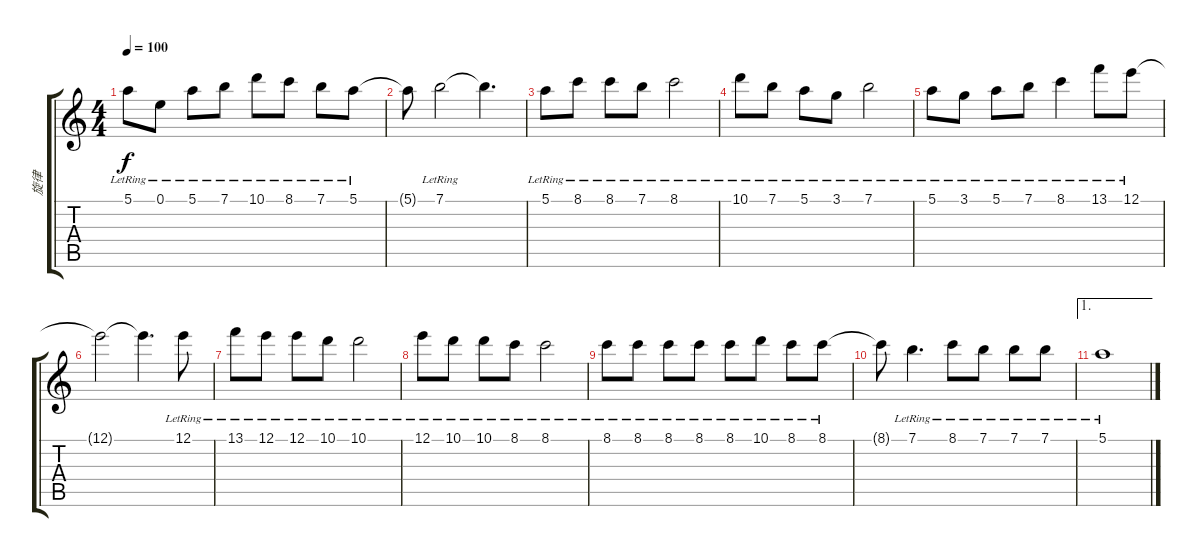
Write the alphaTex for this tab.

\track ("旋律" "旋律") {solo instrument electricguitarclean}
\staff {score tabs}
\tuning (E4 B3 G3 D3 A2 E2) {hide}
\ts (4 4)
\tempo 100
\clef g2
\ks c
5.1{lr}.8{dy f} 0.1{lr}.8 5.1{lr}.8 7.1{lr}.8 10.1{lr}.8 8.1{lr}.8 7.1{lr}.8 5.1{lr}.8 |
5.1{t}.8 7.1{lr}.2 7.1{t}.4{d} |
5.1{lr}.8 8.1{lr}.8 8.1{lr}.8 7.1{lr}.8 8.1{lr}.2{txt ""} |
10.1{lr}.8 7.1{lr}.8 5.1{lr}.8 3.1{lr}.8 7.1{lr}.2 |
5.1{lr}.8 3.1{lr}.8 5.1{lr}.8 7.1{lr}.8 8.1{lr}.4 13.1{lr}.8 12.1{lr}.8 |
12.1{t}.2 12.1{t}.4{d} 12.1{lr}.8 |
13.1{lr}.8 12.1{lr}.8 12.1{lr}.8 10.1{lr}.8 10.1{lr}.2 |
12.1{lr}.8 10.1{lr}.8 10.1{lr}.8 8.1{lr}.8 8.1{lr}.2 |
8.1{lr}.8 8.1{lr}.8 8.1{lr}.8 8.1{lr}.8 8.1{lr}.8 10.1{lr}.8 8.1{lr}.8 8.1{lr}.8 |
8.1{t}.8 7.1{lr}.4{d} 8.1{lr}.8 7.1{lr}.8 7.1{lr}.8 7.1{lr}.8 |
\ae 1
5.1{lr}.1
